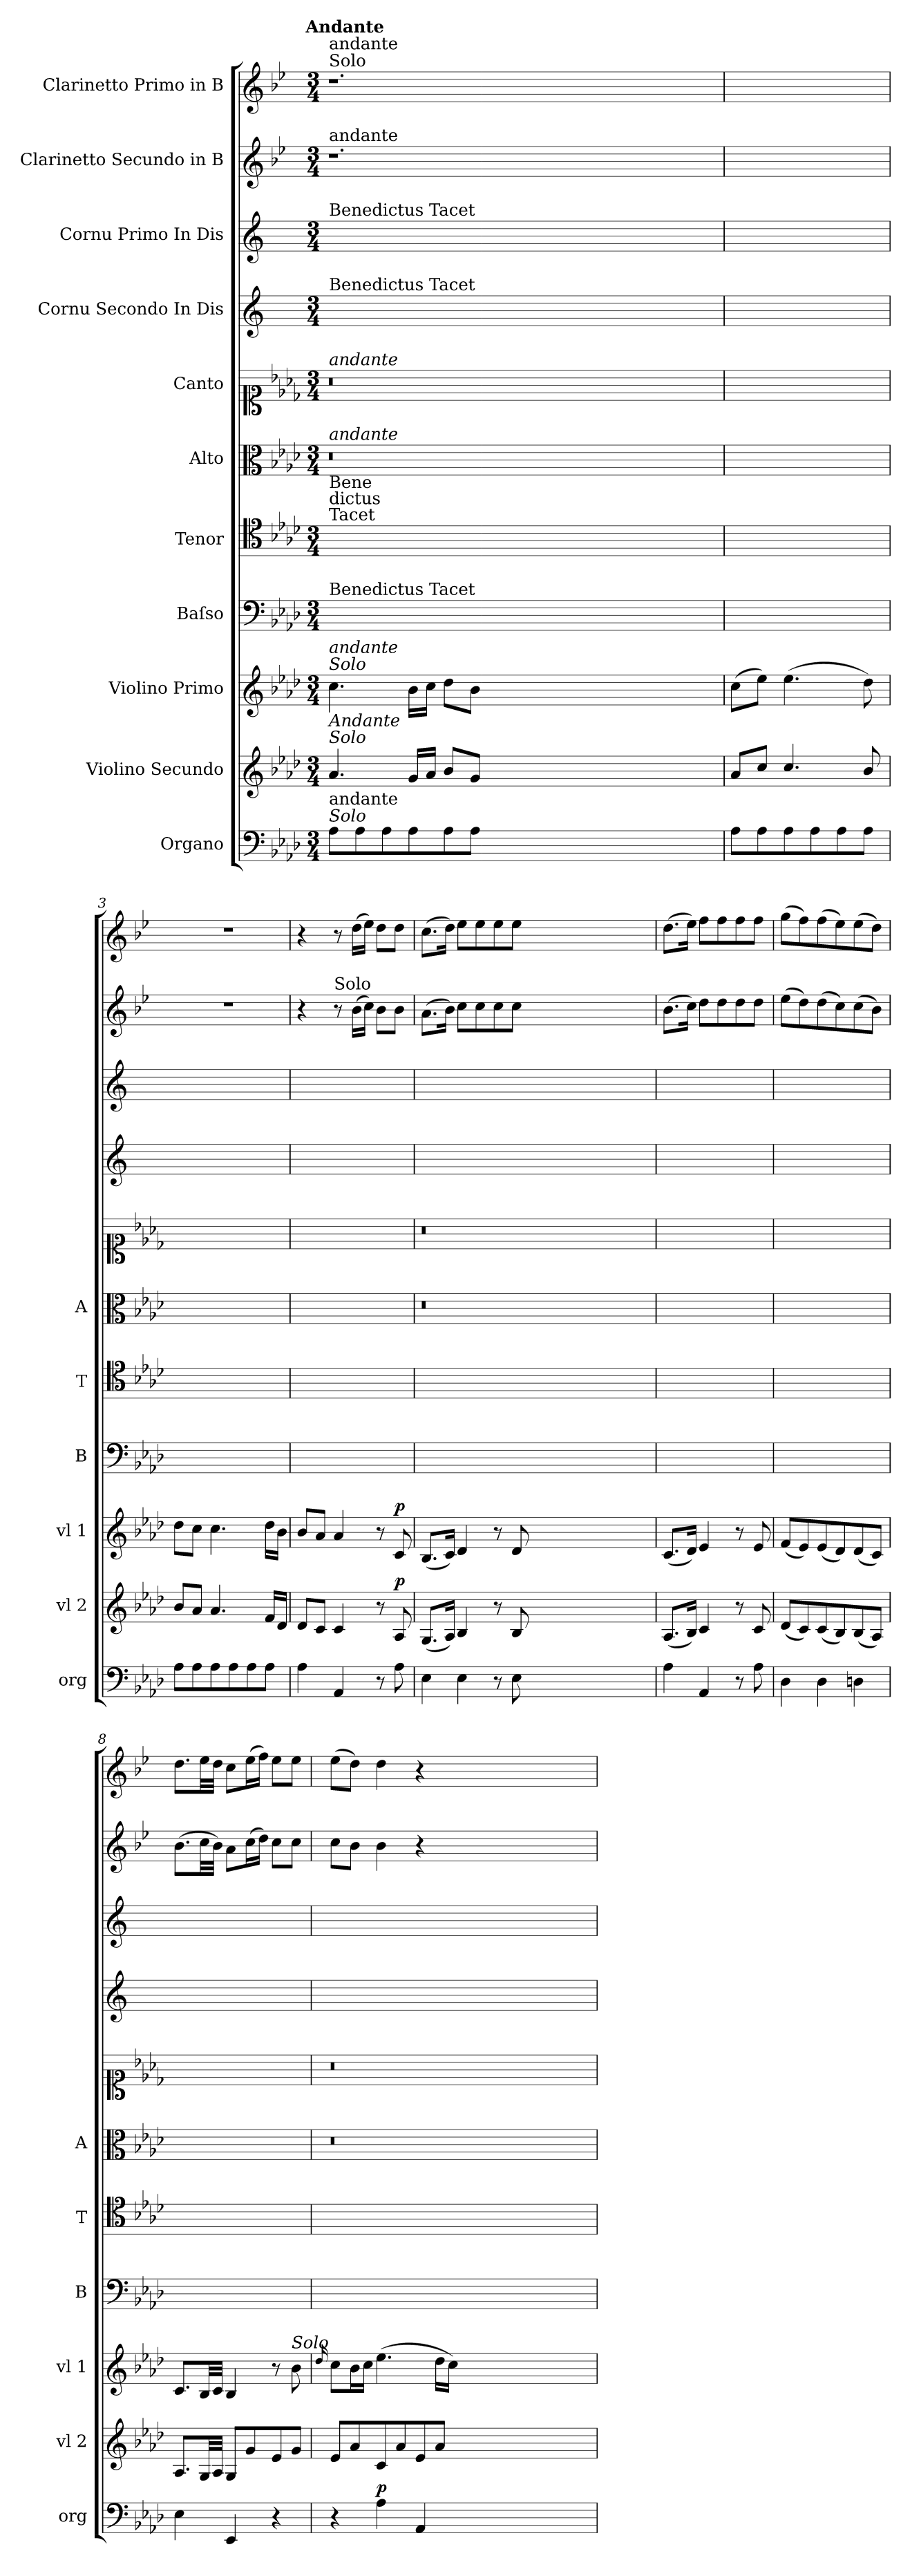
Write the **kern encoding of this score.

**kern	**dynam	**kern	**dynam	**kern	**dynam	**kern	**kern	**kern	**kern	**kern	**kern	**kern	**kern
*part11	*part11	*part10	*part10	*part9	*part9	*part8	*part7	*part6	*part5	*part4	*part3	*part2	*part1
*staff11	*staff11	*staff10	*staff10	*staff9	*staff9	*staff8	*staff7	*staff6	*staff5	*staff4	*staff3	*staff2	*staff1
*I"Organo	*	*I"Violino Secundo	*	*I"Violino Primo	*	*I"Baſso	*I"Tenor	*I"Alto	*I"Canto	*I"Cornu Secondo In Dis	*I"Cornu Primo In Dis	*I"Clarinetto Secundo in B	*I"Clarinetto Primo in B
*I'org	*	*I'vl 2	*	*I'vl 1	*	*I'B	*I'T	*I'A	*	*	*	*	*
*clefF4	*	*clefG2	*	*clefG2	*	*clefF4	*clefC4	*clefC3	*clefC1	*clefG2	*clefG2	*clefG2	*clefG2
*	*	*	*	*	*	*	*	*	*	*	*	*ITrd1c2	*ITrd1c2
*k[b-e-a-d-]	*	*k[b-e-a-d-]	*	*k[b-e-a-d-]	*	*k[b-e-a-d-]	*k[b-e-a-d-]	*k[b-e-a-d-]	*k[b-e-a-d-]	*	*	*k[b-e-a-d-]	*k[b-e-a-d-]
*A-:	*	*A-:	*	*A-:	*	*A-:	*A-:	*A-:	*A-:	*	*	*A-:	*A-:
!!LO:TX:omd:t=Andante
*M3/4	*	*M3/4	*	*M3/4	*	*M3/4	*M3/4	*M3/4	*M3/4	*M3/4	*M3/4	*M3/4	*M3/4
*MM72	*	*MM72	*	*MM72	*	*MM72	*MM72	*MM72	*MM72	*MM72	*MM72	*MM72	*MM72
=1	=1	=1	=1	=1	=1	=1	=1	=1	=1	=1	=1	=1	=1
!	!	!	!	!	!	!	!	!	!	!	!	!	!LO:TX:a:t=Solo
!	!	!	!	!	!	!	!	!	!	!	!	!	!LO:TX:a:t=andante
!	!	!	!	!	!	!	!	!	!	!	!	!LO:TX:a:t=andante	!
!	!	!	!	!	!	!	!	!	!	!	!LO:TX:a:t=Benedictus Tacet	!	!
!	!	!	!	!	!	!	!	!	!	!LO:TX:a:t=Benedictus Tacet	!	!	!
!	!	!	!	!	!	!	!	!	!LO:TX:a:i:t=andante	!	!	!	!
!	!	!	!	!	!	!	!	!LO:TX:a:i:t=andante	!	!	!	!	!
!	!	!	!	!	!	!	!LO:TX:a:t=Bene\ndictus\nTacet	!	!	!	!	!	!
!	!	!	!	!	!	!LO:TX:a:t=Benedictus Tacet	!	!	!	!	!	!	!
!	!	!	!	!LO:TX:a:i:t=Solo	!	!	!	!	!	!	!	!	!
!	!	!	!	!LO:TX:a:i:t=andante	!	!	!	!	!	!	!	!	!
!	!	!LO:TX:a:i:t=Solo	!	!	!	!	!	!	!	!	!	!	!
!	!	!LO:TX:a:i:t=Andante	!	!	!	!	!	!	!	!	!	!	!
!LO:TX:a:i:t=Solo	!	!	!	!	!	!	!	!	!	!	!	!	!
!LO:TX:a:t=andante	!	!	!	!	!	!	!	!	!	!	!	!	!
8A-\L	.	4.a-/	.	4.cc\	.	2.ryy	2.ryy	0.r	0.r	2.ryy	2.ryy	1.r	1.r
8A-\	.	.	.	.	.	.	.	.	.	.	.	.	.
8A-\	.	.	.	.	.	.	.	.	.	.	.	.	.
8A-\	.	16g/LL	.	16b-\LL	.	.	.	.	.	.	.	.	.
.	.	16a-/JJ	.	16cc\JJ	.	.	.	.	.	.	.	.	.
8A-\	.	8b-/L	.	8dd-\L	.	.	.	.	.	.	.	.	.
8A-\J	.	8g/J	.	8b-\J	.	.	.	.	.	.	.	.	.
0ryy	.	0ryy	.	0ryy	.	0ryy	0ryy	.	.	0ryy	0ryy	.	.
.	.	.	.	.	.	.	.	.	.	.	.	1.ryy	1.ryy
4ryy	.	4ryy	.	4ryy	.	4ryy	4ryy	.	.	4ryy	4ryy	.	.
=2	=2	=2	=2	=2	=2	=2	=2	=2	=2	=2	=2	=2	=2
8A-\L	.	8a-/L	.	(>8cc\L	.	2.ryy	2.ryy	2.ryy	2.ryy	2.ryy	2.ryy	2.ryy	2.ryy
8A-\	.	8cc/J	.	8ee-\J)	.	.	.	.	.	.	.	.	.
8A-\	.	4.cc/	.	(>4.ee-\	.	.	.	.	.	.	.	.	.
8A-\	.	.	.	.	.	.	.	.	.	.	.	.	.
8A-\	.	.	.	.	.	.	.	.	.	.	.	.	.
8A-\J	.	8b-/	.	8dd-\)	.	.	.	.	.	.	.	.	.
=3	=3	=3	=3	=3	=3	=3	=3	=3	=3	=3	=3	=3	=3
8A-\L	.	8b-/L	.	8dd-\L	.	2.ryy	2.ryy	2.ryy	2.ryy	2.ryy	2.ryy	2.r	2.r
8A-\	.	8a-/J	.	8cc\J	.	.	.	.	.	.	.	.	.
8A-\	.	4.a-/	.	4.cc\	.	.	.	.	.	.	.	.	.
8A-\	.	.	.	.	.	.	.	.	.	.	.	.	.
8A-\	.	.	.	.	.	.	.	.	.	.	.	.	.
8A-\J	.	16f/LL	.	16dd-\LL	.	.	.	.	.	.	.	.	.
.	.	16d-/JJ	.	16b-\JJ	.	.	.	.	.	.	.	.	.
=4	=4	=4	=4	=4	=4	=4	=4	=4	=4	=4	=4	=4	=4
4A-\	.	8d-/L	.	8b-/L	.	2.ryy	2.ryy	2.ryy	2.ryy	2.ryy	2.ryy	4r	4r
.	.	8c/J	.	8a-/J	.	.	.	.	.	.	.	.	.
!	!	!	!	!	!	!	!	!	!	!	!	!LO:TX:a:t=Solo	!
4AA-/	.	4c/	.	4a-/	.	.	.	.	.	.	.	8r	8r
.	.	.	.	.	.	.	.	.	.	.	.	(16a-\LL	(16cc\LL
.	.	.	.	.	.	.	.	.	.	.	.	16b-\JJ)	16dd-\JJ)
8r	.	8r	.	8r	.	.	.	.	.	.	.	8a-\L	8cc\L
!	!	!	!LO:DY:a	!	!LO:DY:a	!	!	!	!	!	!	!	!
8A-\	.	8A-/	p.	8c/	p.	.	.	.	.	.	.	8a-\J	8cc\J
=5	=5	=5	=5	=5	=5	=5	=5	=5	=5	=5	=5	=5	=5
4E-\	.	(<8.G/L	.	(<8.B-/L	.	2.ryy	2.ryy	0.r	0.r	2.ryy	2.ryy	(8.g\L	(8.b-\L
.	.	16A-/Jk)	.	16c/Jk)	.	.	.	.	.	.	.	16a-\Jk)	16cc\Jk)
4E-\	.	4B-/	.	4d-/	.	.	.	.	.	.	.	8b-\L	8dd-\L
.	.	.	.	.	.	.	.	.	.	.	.	8b-\	8dd-\
8r	.	8r	.	8r	.	.	.	.	.	.	.	8b-\	8dd-\
8E-\	.	8B-/	.	8d-/	.	.	.	.	.	.	.	8b-\J	8dd-\J
0ryy	.	0ryy	.	0ryy	.	0ryy	0ryy	.	.	0ryy	0ryy	0ryy	0ryy
4ryy	.	4ryy	.	4ryy	.	4ryy	4ryy	.	.	4ryy	4ryy	4ryy	4ryy
=6	=6	=6	=6	=6	=6	=6	=6	=6	=6	=6	=6	=6	=6
4A-\	.	(<8.A-/L	.	(8.c/L	.	2.ryy	2.ryy	2.ryy	2.ryy	2.ryy	2.ryy	(8.a-\L	(8.cc\L
.	.	16B-/Jk)	.	16d-/Jk)	.	.	.	.	.	.	.	16b-\Jk)	16dd-\Jk)
4AA-/	.	4c/	.	4e-/	.	.	.	.	.	.	.	8cc\L	8ee-\L
.	.	.	.	.	.	.	.	.	.	.	.	8cc\	8ee-\
8r	.	8r	.	8r	.	.	.	.	.	.	.	8cc\	8ee-\
8A-\	.	8c/	.	8e-/	.	.	.	.	.	.	.	8cc\J	8ee-\J
=7	=7	=7	=7	=7	=7	=7	=7	=7	=7	=7	=7	=7	=7
4D-\	.	(8d-/L	.	(8f/L	.	2.ryy	2.ryy	2.ryy	2.ryy	2.ryy	2.ryy	(8dd-\L	(8ff\L
.	.	8c/)	.	8e-/)	.	.	.	.	.	.	.	8cc\)	8ee-\)
4D-\	.	(8c/	.	(8e-/	.	.	.	.	.	.	.	(8cc\	(8ee-\
.	.	8B-/)	.	8d-/)	.	.	.	.	.	.	.	8b-\)	8dd-\)
4Dn\	.	(8B-/	.	(8d-/	.	.	.	.	.	.	.	(8b-\	(8dd-\
.	.	8A-/J)	.	8c/J)	.	.	.	.	.	.	.	8a-\J)	8cc\J)
=8	=8	=8	=8	=8	=8	=8	=8	=8	=8	=8	=8	=8	=8
4E-\	.	8.A-/L	.	8.c/L	.	2.ryy	2.ryy	2.ryy	2.ryy	2.ryy	2.ryy	(8.a-\L	8.cc\L
.	.	32G/LL	.	32B-/LL	.	.	.	.	.	.	.	32b-\LL	32dd-\LL
.	.	32A-/JJJ	.	32c/JJJ	.	.	.	.	.	.	.	32a-\JJJ)	32cc\JJJ
!	!	!	!LO:DY:a	!	!	!	!	!	!	!	!	!	!
4EE-/	.	8G/L	for	4B-/	.	.	.	.	.	.	.	8g\L	8b-\L
.	.	8g/	.	.	.	.	.	.	.	.	.	(16b-\L	(16dd-\L
.	.	.	.	.	.	.	.	.	.	.	.	16cc\JJ)	16ee-\JJ)
4r	.	8e-/	.	8r	.	.	.	.	.	.	.	8b-\L	8dd-\L
!	!	!	!	!LO:TX:a:i:t=Solo	!	!	!	!	!	!	!	!	!
.	.	8g/J	.	8b-\	.	.	.	.	.	.	.	8b-\J	8dd-\J
=9	=9	=9	=9	=9	=9	=9	=9	=9	=9	=9	=9	=9	=9
.	.	.	.	16qqdd-/	.	.	.	.	.	.	.	.	.
4r	.	8e-/L	.	8cc\L	.	2.ryy	2.ryy	0.r	0.r	2.ryy	2.ryy	8b-\L	(8dd-\L
.	.	8a-/	.	16b-\L	.	.	.	.	.	.	.	8a-\J	8cc\J)
.	.	.	.	16cc\JJ	.	.	.	.	.	.	.	.	.
!	!LO:DY:a	!	!	!	!	!	!	!	!	!	!	!	!
4A-\	p.	8c/	.	(4.ee-\	.	.	.	.	.	.	.	4a-\	4cc\
.	.	8a-/	.	.	.	.	.	.	.	.	.	.	.
4AA-/	.	8e-/	.	.	.	.	.	.	.	.	.	4r	4r
.	.	8a-/J	.	16dd-\LL	.	.	.	.	.	.	.	.	.
.	.	.	.	16cc\JJ)	.	.	.	.	.	.	.	.	.
0ryy	.	0ryy	.	0ryy	.	0ryy	0ryy	.	.	0ryy	0ryy	0ryy	0ryy
4ryy	.	4ryy	.	4ryy	.	4ryy	4ryy	.	.	4ryy	4ryy	4ryy	4ryy
=	=	=	=	=	=	=	=	=	=	=	=	=	=
*-	*-	*-	*-	*-	*-	*-	*-	*-	*-	*-	*-	*-	*-
